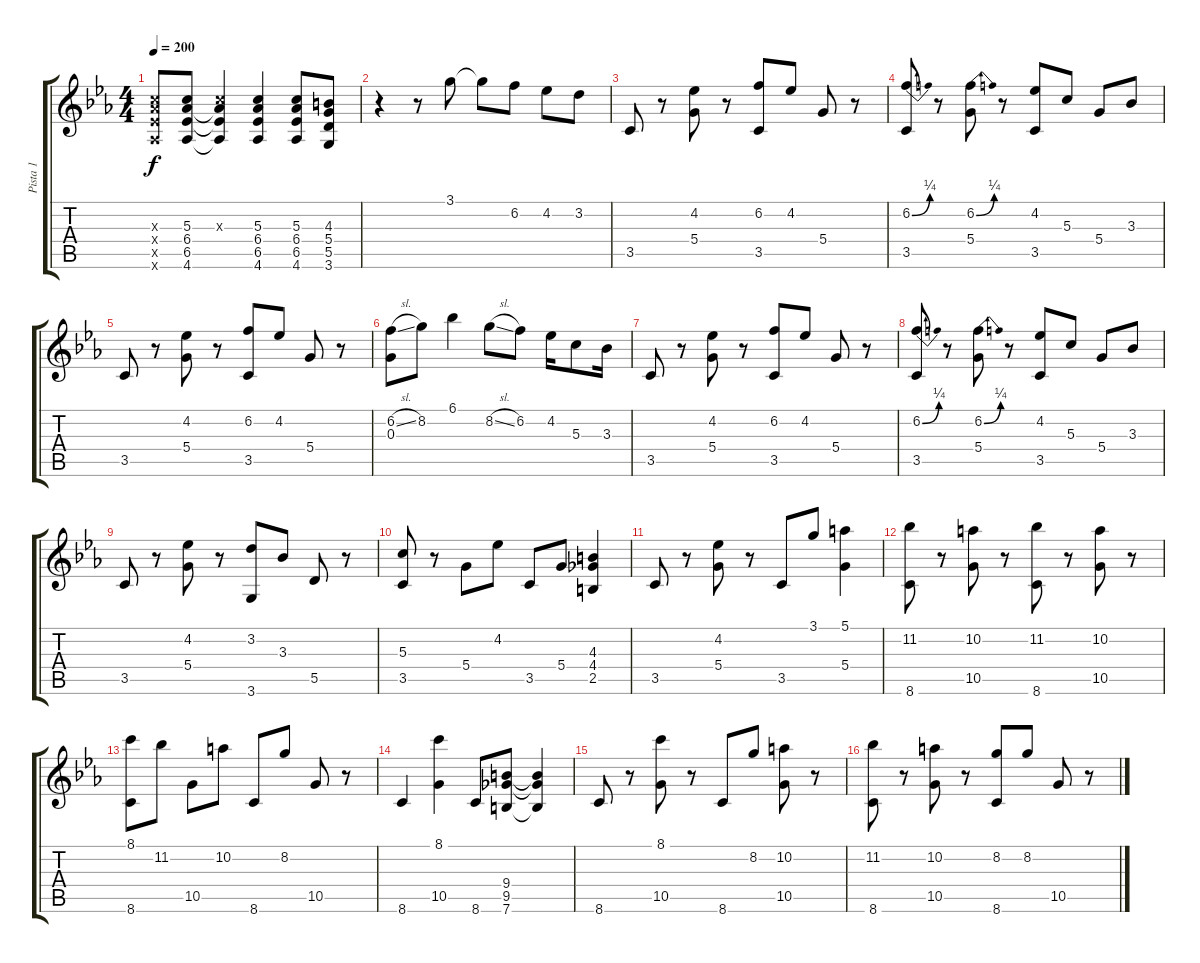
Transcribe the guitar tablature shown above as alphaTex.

\track ("Pista 1" "Pista 1") {instrument acousticguitarsteel}
\staff {score tabs}
\tuning (E4 B3 G3 D3 A2 E2) {hide}
\ts (4 4)
\tempo 200
\clef g2
\ks eb
(5.3{x} 6.4{x} 6.5{x} 4.6{x}).8{dy f} (5.3 6.4 6.5 4.6).8 (5.3{x} 6.4{t} 6.5{t} 4.6{t}).4 (5.3 6.4 6.5 4.6).4 (5.3 6.4 6.5 4.6).8 (4.3 5.4 5.5 3.6).8 |
r.4 r.8 3.1.8 3.1{t}.8 6.2.8 4.2.8 3.2.8 |
3.5.8 r.8 (4.2 5.4).8 r.8 (6.2 3.5).8 4.2.8 5.4.8 r.8 |
(6.2{be (bend 0 0 60 1)} 3.5).8 r.8 (6.2{be (bend 0 0 60 1)} 5.4).8 r.8 (4.2 3.5).8 5.3.8 5.4.8 3.3.8 |
3.5.8 r.8 (4.2 5.4).8 r.8 (6.2 3.5).8 4.2.8 5.4.8 r.8 |
(6.2{sl} 0.3).8 8.2.8 6.1.4 8.2{sl}.8 6.2.8 4.2.16 5.3.8 3.3.16 |
3.5.8 r.8 (4.2 5.4).8 r.8 (6.2 3.5).8 4.2.8 5.4.8 r.8 |
(6.2{be (bend 0 0 60 1)} 3.5).8 r.8 (6.2{be (bend 0 0 60 1)} 5.4).8 r.8 (4.2 3.5).8 5.3.8 5.4.8 3.3.8 |
3.5.8 r.8 (4.2 5.4).8 r.8 (3.2 3.6).8 3.3.8 5.5.8 r.8 |
(5.3 3.5).8 r.8 5.4.8 4.2.8 3.5.8 5.4.8 (4.3 4.4 2.5).4 |
3.5.8 r.8 (4.2 5.4).8 r.8 3.5.8 3.1.8 (5.1 5.4).4 |
(11.2 8.6).8 r.8 (10.2 10.5).8 r.8 (11.2 8.6).8 r.8 (10.2 10.5).8 r.8 |
(8.1 8.6).8 11.2.8 10.5.8 10.2.8 8.6.8 8.2.8 10.5.8 r.8 |
8.6.4 (8.1 10.5).4 8.6.8 (9.4 9.5 7.6).8 (9.4{t} 9.5{t} 7.6{t}).4 |
8.6.8 r.8 (8.1 10.5).8 r.8 8.6.8 8.2.8 (10.2 10.5).8 r.8 |
(11.2 8.6).8 r.8 (10.2 10.5).8 r.8 (8.2 8.6).8 8.2.8 10.5.8 r.8
